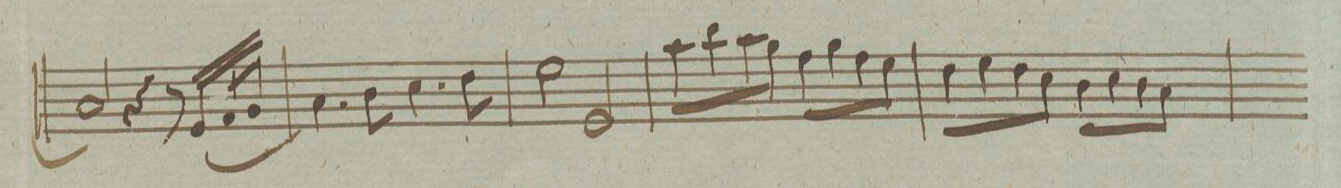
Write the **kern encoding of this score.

**kern	**dynam
*I"Fagotto Secundo.	*
*clefF4	*
*k[]	*
*met(c|)	*
*M2/2	*
2C/)	.
4r	.
8r	.
(16GG/LL	.
32AA/L	.
32BB/JJJ	.
=139	=139
4.C\)	.
8D\	.
4.E\	.
8F\	.
=140	=140
2G\	.
2GG/	.
=141	=141
8c\L	.
8d\	.
8c\	.
8B\J	.
8A\L	.
8B\	.
8A\	.
8G\J	.
=142	=142
8F\L	.
8G\	.
8F\	.
8E\J	.
8D\L	.
8E\	.
8D\	.
8C/J	.
=143	=143
*-	*-
